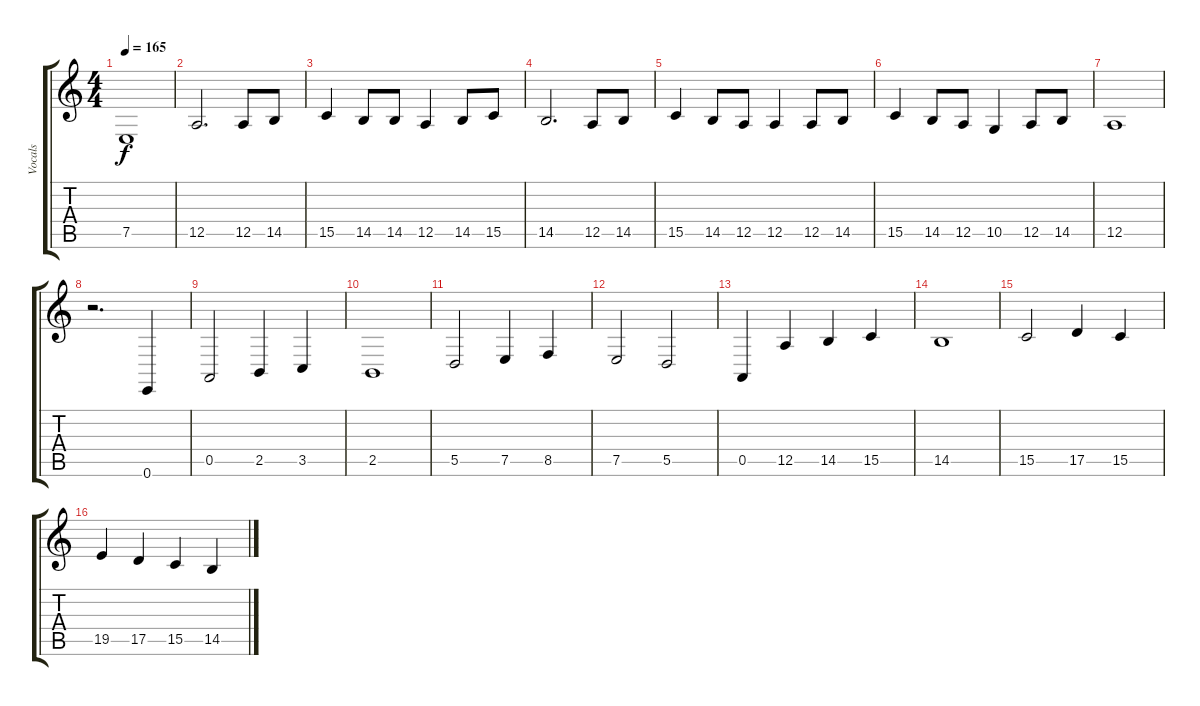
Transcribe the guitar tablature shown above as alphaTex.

\track ("Vocals" "Vocals") {instrument altosax}
\staff {score tabs}
\tuning (E4 B3 G3 D3 A2 E2) {hide}
\ts (4 4)
\tempo 165
\clef g2
\ks c
7.5.1{dy f} |
12.5.2{d} 12.5.8 14.5.8 |
15.5.4 14.5.8 14.5.8 12.5.4 14.5.8 15.5.8 |
14.5.2{d} 12.5.8 14.5.8 |
15.5.4 14.5.8 12.5.8 12.5.4 12.5.8 14.5.8 |
15.5.4 14.5.8 12.5.8 10.5.4 12.5.8 14.5.8 |
12.5.1 |
r.2{d} 0.6.4 |
0.5.2 2.5.4 3.5.4 |
2.5.1 |
5.5.2 7.5.4 8.5.4 |
7.5.2 5.5.2 |
0.5.4 12.5.4 14.5.4 15.5.4 |
14.5.1 |
15.5.2 17.5.4 15.5.4 |
19.5.4 17.5.4 15.5.4 14.5.4
